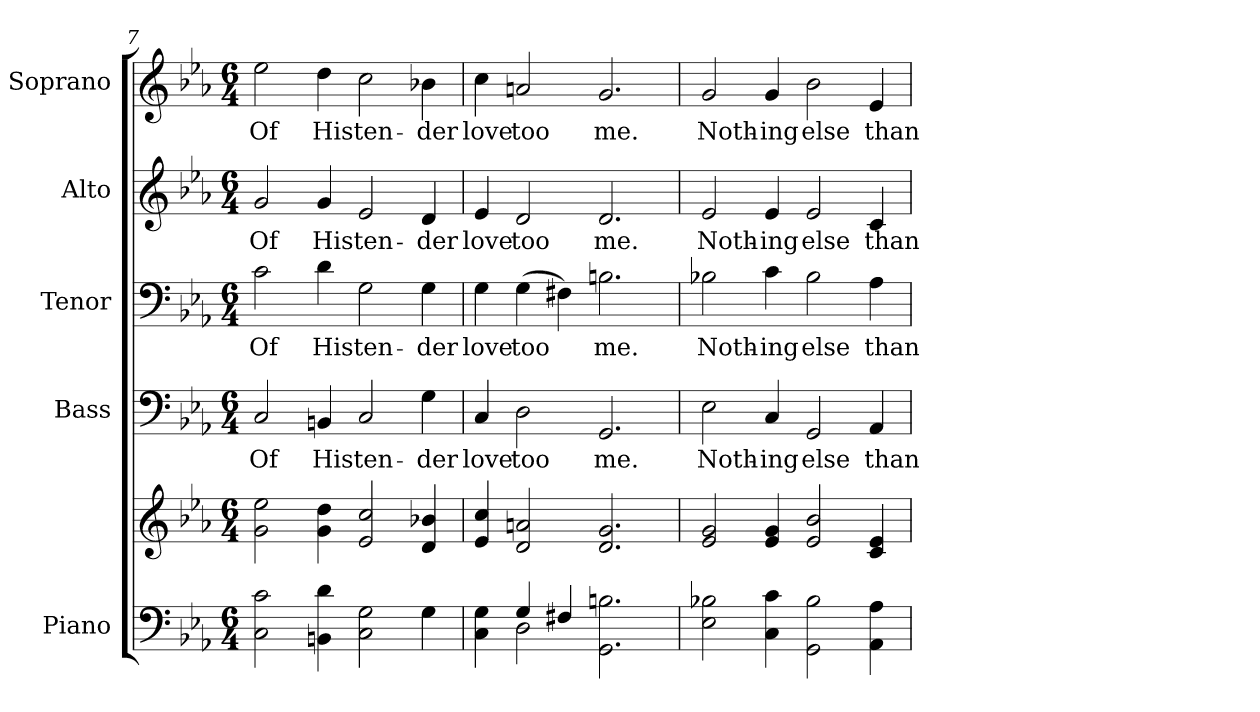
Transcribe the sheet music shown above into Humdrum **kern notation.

**kern	**kern	**kern	**text	**kern	**text	**kern	**text	**kern	**text
*part5	*part5	*part4	*part4	*part3	*part3	*part2	*part2	*part1	*part1
*staff6	*staff5	*staff4	*staff4	*staff3	*staff3	*staff2	*staff2	*staff1	*staff1
*I"Piano	*	*I"Bass	*	*I"Tenor	*	*I"Alto	*	*I"Soprano	*
*I'Pno.	*	*I'B.	*	*I'T.	*	*I'A.	*	*I'S.	*
!!LO:PB:g=z
*clefF4	*clefG2	*clefF4	*	*clefF4	*	*clefG2	*	*clefG2	*
*k[b-e-a-]	*k[b-e-a-]	*k[b-e-a-]	*	*k[b-e-a-]	*	*k[b-e-a-]	*	*k[b-e-a-]	*
*E-:	*E-:	*E-:	*	*E-:	*	*E-:	*	*E-:	*
*M6/4	*M6/4	*M6/4	*	*M6/4	*	*M6/4	*	*M6/4	*
=7	=7	=7	=7	=7	=7	=7	=7	=7	=7
!	!	!	!LO:LY:b:color=#000000	!	!	!	!	!	!
!	!	!	!	!	!LO:LY:b:color=#000000	!	!	!	!
!	!	!	!	!	!	!	!LO:LY:b:color=#000000	!	!
!	!	!	!	!	!	!	!	!	!LO:LY:b:color=#000000
2Ci\ 2ci	2gi\ 2ee-i	2Ci/	Of	2ci\	Of	2gi/	Of	2ee-i\	Of
!	!	!	!LO:LY:b:color=#000000	!	!	!	!	!	!
!	!	!	!	!	!LO:LY:b:color=#000000	!	!	!	!
!	!	!	!	!	!	!	!LO:LY:b:color=#000000	!	!
!	!	!	!	!	!	!	!	!	!LO:LY:b:color=#000000
4BBni\ 4di	4gi\ 4ddi	4BBni/	His	4di\	His	4gi/	His	4ddi\	His
!	!	!	!LO:LY:b:color=#000000	!	!	!	!	!	!
!	!	!	!	!	!LO:LY:b:color=#000000	!	!	!	!
!	!	!	!	!	!	!	!LO:LY:b:color=#000000	!	!
!	!	!	!	!	!	!	!	!	!LO:LY:b:color=#000000
2Ci\ 2Gi	2e-i/ 2cci	2Ci/	ten-	2Gi\	ten-	2e-i/	ten-	2cci\	ten-
!	!	!	!LO:LY:b:color=#000000	!	!	!	!	!	!
!	!	!	!	!	!LO:LY:b:color=#000000	!	!	!	!
!	!	!	!	!	!	!	!LO:LY:b:color=#000000	!	!
!	!	!	!	!	!	!	!	!	!LO:LY:b:color=#000000
4Gi\	4di/ 4b-Xi	4Gi\	-der	4Gi\	-der	4di/	-der	4b-Xi\	-der
=8	=8	=8	=8	=8	=8	=8	=8	=8	=8
*^	*	*	*	*	*	*	*	*	*
!	!	!	!	!LO:LY:b:color=#000000	!	!	!	!	!	!
!	!	!	!	!	!	!LO:LY:b:color=#000000	!	!	!	!
!	!	!	!	!	!	!	!	!LO:LY:b:color=#000000	!	!
!	!	!	!	!	!	!	!	!	!	!LO:LY:b:color=#000000
4Ci\ 4Gi	4ryy	4e-i/ 4cci	4Ci/	love	4Gi\	love	4e-i/	love	4cci\	love
!	!	!	!	!LO:LY:b:color=#000000	!	!	!	!	!	!
!	!	!	!	!	!	!LO:LY:b:color=#000000	!	!	!	!
!	!	!	!	!	!	!	!	!LO:LY:b:color=#000000	!	!
!	!	!	!	!	!	!	!	!	!	!LO:LY:b:color=#000000
4Gi/	2Di\	2di/ 2ani	2Di\	too	(4Gi\	too	2di/	too	2ani/	too
4F#Xi/	.	.	.	.	4F#Xi\)	.	.	.	.	.
!	!	!	!	!LO:LY:b:color=#000000	!	!	!	!	!	!
!	!	!	!	!	!	!LO:LY:b:color=#000000	!	!	!	!
!	!	!	!	!	!	!	!	!LO:LY:b:color=#000000	!	!
!	!	!	!	!	!	!	!	!	!	!LO:LY:b:color=#000000
2.GGi\ 2.Bni	2.ryy	2.di/ 2.gi	2.GGi/	me.	2.Bni\	me.	2.di/	me.	2.gi/	me.
*v	*v	*	*	*	*	*	*	*	*	*
!!LO:PB:g=z
=9	=9	=9	=9	=9	=9	=9	=9	=9	=9
*^	*	*	*	*	*	*	*	*	*
!	!	!	!	!LO:LY:b:color=#000000	!	!	!	!	!	!
*v	*v	*	*	*	*	*	*	*	*	*
*^	*	*	*	*	*	*	*	*	*
!	!	!	!	!	!	!LO:LY:b:color=#000000	!	!	!	!
*v	*v	*	*	*	*	*	*	*	*	*
*^	*	*	*	*	*	*	*	*	*
!	!	!	!	!	!	!	!	!LO:LY:b:color=#000000	!	!
*v	*v	*	*	*	*	*	*	*	*	*
*^	*	*	*	*	*	*	*	*	*
!	!	!	!	!	!	!	!	!	!	!LO:LY:b:color=#000000
*v	*v	*	*	*	*	*	*	*	*	*
2E-i\ 2B-Xi	2e-i/ 2gi	2E-i\	Noth-	2B-Xi\	Noth-	2e-i/	Noth-	2gi/	Noth-
!	!	!	!LO:LY:b:color=#000000	!	!	!	!	!	!
!	!	!	!	!	!LO:LY:b:color=#000000	!	!	!	!
!	!	!	!	!	!	!	!LO:LY:b:color=#000000	!	!
!	!	!	!	!	!	!	!	!	!LO:LY:b:color=#000000
4Ci\ 4ci	4e-i/ 4gi	4Ci/	-ing	4ci\	-ing	4e-i/	-ing	4gi/	-ing
!	!	!	!LO:LY:b:color=#000000	!	!	!	!	!	!
!	!	!	!	!	!LO:LY:b:color=#000000	!	!	!	!
!	!	!	!	!	!	!	!LO:LY:b:color=#000000	!	!
!	!	!	!	!	!	!	!	!	!LO:LY:b:color=#000000
2GGi\ 2B-i	2e-i/ 2b-i	2GGi/	else	2B-i\	else	2e-i/	else	2b-i\	else
!	!	!	!LO:LY:b:color=#000000	!	!	!	!	!	!
!	!	!	!	!	!LO:LY:b:color=#000000	!	!	!	!
!	!	!	!	!	!	!	!LO:LY:b:color=#000000	!	!
!	!	!	!	!	!	!	!	!	!LO:LY:b:color=#000000
4AA-i\ 4A-i	4ci/ 4e-i	4AA-i/	than	4A-i\	than	4ci/	than	4e-i/	than
=	=	=	=	=	=	=	=	=	=
*-	*-	*-	*-	*-	*-	*-	*-	*-	*-
